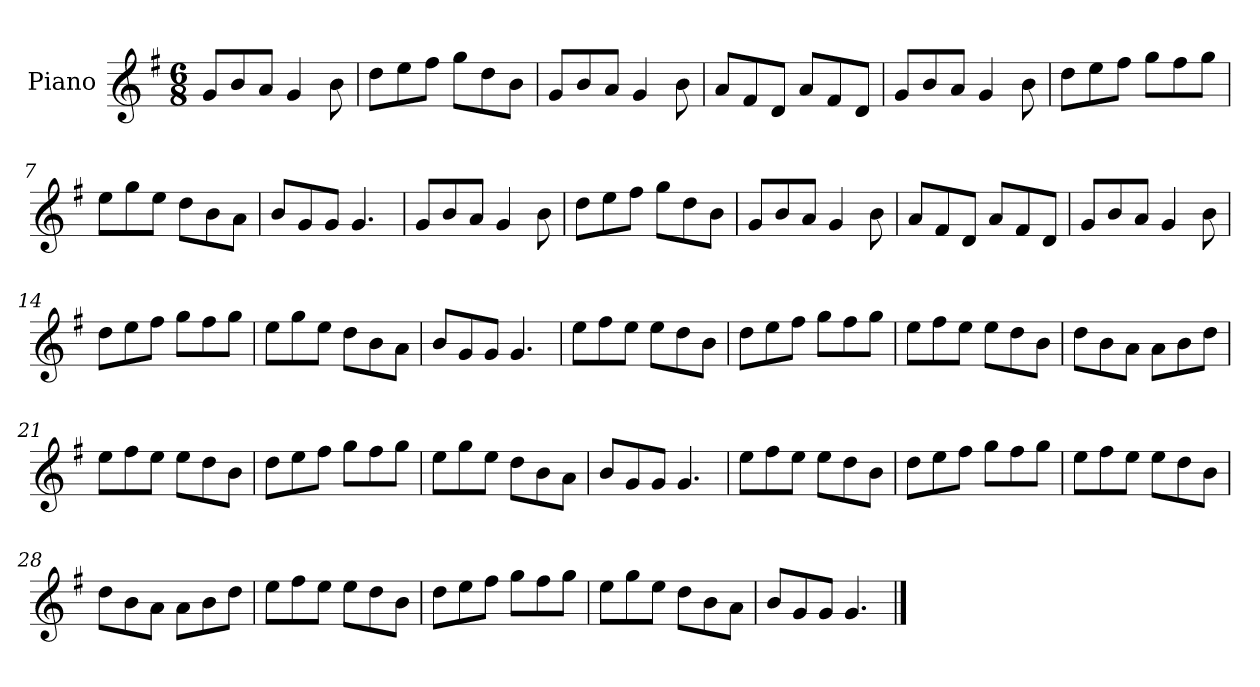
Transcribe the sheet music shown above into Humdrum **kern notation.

**kern
*part1
*staff1
*I"Piano
*I'Pno
*clefG2
*k[f#]
*M6/8
=1
8g/L
8b/
8a/J
4g/
8b\
=2
8dd\L
8ee\
8ff#\J
8gg\L
8dd\
8b\J
=3
8g/L
8b/
8a/J
4g/
8b\
=4
8a/L
8f#/
8d/J
8a/L
8f#/
8d/J
=5
8g/L
8b/
8a/J
4g/
8b\
=6
8dd\L
8ee\
8ff#\J
8gg\L
8ff#\
8gg\J
=7
8ee\L
8gg\
8ee\J
8dd\L
8b\
8a\J
=8
8b/L
8g/
8g/J
4.g/
=9
8g/L
8b/
8a/J
4g/
8b\
=10
8dd\L
8ee\
8ff#\J
8gg\L
8dd\
8b\J
=11
8g/L
8b/
8a/J
4g/
8b\
=12
8a/L
8f#/
8d/J
8a/L
8f#/
8d/J
=13
8g/L
8b/
8a/J
4g/
8b\
=14
8dd\L
8ee\
8ff#\J
8gg\L
8ff#\
8gg\J
=15
8ee\L
8gg\
8ee\J
8dd\L
8b\
8a\J
=16
8b/L
8g/
8g/J
4.g/
=17
8ee\L
8ff#\
8ee\J
8ee\L
8dd\
8b\J
=18
8dd\L
8ee\
8ff#\J
8gg\L
8ff#\
8gg\J
=19
8ee\L
8ff#\
8ee\J
8ee\L
8dd\
8b\J
=20
8dd\L
8b\
8a\J
8a\L
8b\
8dd\J
=21
8ee\L
8ff#\
8ee\J
8ee\L
8dd\
8b\J
=22
8dd\L
8ee\
8ff#\J
8gg\L
8ff#\
8gg\J
=23
8ee\L
8gg\
8ee\J
8dd\L
8b\
8a\J
=24
8b/L
8g/
8g/J
4.g/
=25
8ee\L
8ff#\
8ee\J
8ee\L
8dd\
8b\J
=26
8dd\L
8ee\
8ff#\J
8gg\L
8ff#\
8gg\J
=27
8ee\L
8ff#\
8ee\J
8ee\L
8dd\
8b\J
=28
8dd\L
8b\
8a\J
8a\L
8b\
8dd\J
=29
8ee\L
8ff#\
8ee\J
8ee\L
8dd\
8b\J
=30
8dd\L
8ee\
8ff#\J
8gg\L
8ff#\
8gg\J
=31
8ee\L
8gg\
8ee\J
8dd\L
8b\
8a\J
=32
8b/L
8g/
8g/J
4.g/
==
*-
